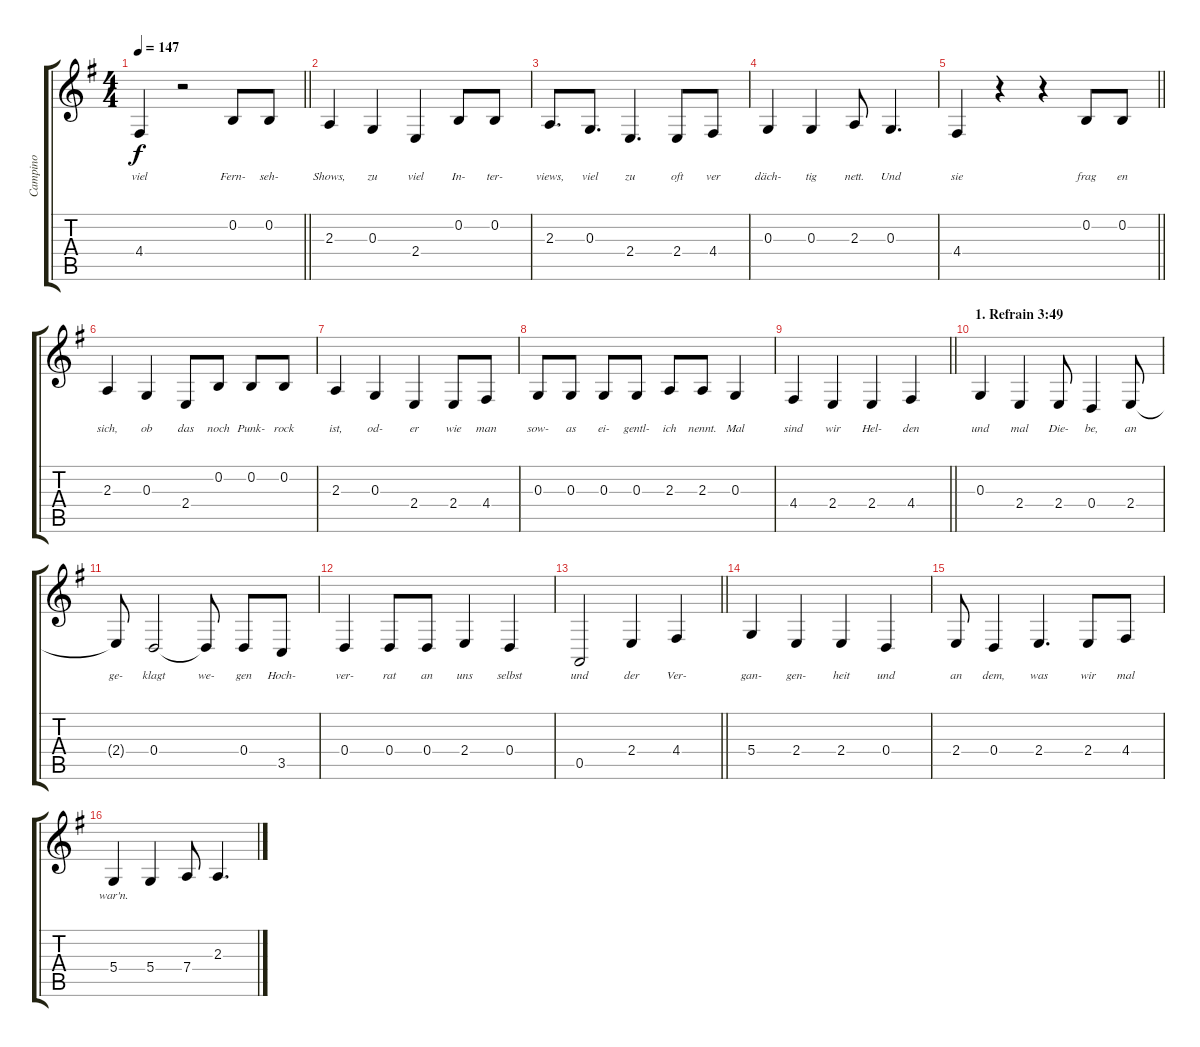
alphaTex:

\track ("Campino" "Campino") {instrument flute}
\staff {score tabs}
\tuning (E4 B3 G3 D3 A2 E2) {hide}
\ts (4 4)
\tempo 147
\clef g2
\barLineRight lightlight
\ks g
4.4.4{lyrics (0 "") lyrics (1 "viel") lyrics (2 "") lyrics (3 "") lyrics (4 "") dy f} r.2 0.2.8{lyrics (0 "") lyrics (1 "Fern-") lyrics (2 "") lyrics (3 "") lyrics (4 "")} 0.2.8{lyrics (0 "") lyrics (1 "seh-") lyrics (2 "") lyrics (3 "") lyrics (4 "")} |
2.3.4{lyrics (0 "") lyrics (1 "Shows,") lyrics (2 "") lyrics (3 "") lyrics (4 "")} 0.3.4{lyrics (0 "") lyrics (1 "zu") lyrics (2 "") lyrics (3 "") lyrics (4 "")} 2.4.4{lyrics (0 "") lyrics (1 "viel") lyrics (2 "") lyrics (3 "") lyrics (4 "")} 0.2.8{lyrics (0 "") lyrics (1 "In-") lyrics (2 "") lyrics (3 "") lyrics (4 "")} 0.2.8{lyrics (0 "") lyrics (1 "ter-") lyrics (2 "") lyrics (3 "") lyrics (4 "")} |
2.3.8{d lyrics (0 "") lyrics (1 "views,") lyrics (2 "") lyrics (3 "") lyrics (4 "")} 0.3.8{d lyrics (0 "") lyrics (1 "viel") lyrics (2 "") lyrics (3 "") lyrics (4 "")} 2.4.4{d lyrics (0 "") lyrics (1 "zu") lyrics (2 "") lyrics (3 "") lyrics (4 "")} 2.4.8{lyrics (0 "") lyrics (1 "oft") lyrics (2 "") lyrics (3 "") lyrics (4 "")} 4.4.8{lyrics (0 "") lyrics (1 "ver") lyrics (2 "") lyrics (3 "") lyrics (4 "")} |
0.3.4{lyrics (0 "") lyrics (1 "däch-") lyrics (2 "") lyrics (3 "") lyrics (4 "")} 0.3.4{lyrics (0 "") lyrics (1 "tig") lyrics (2 "") lyrics (3 "") lyrics (4 "")} 2.3.8{lyrics (0 "") lyrics (1 "nett.") lyrics (2 "") lyrics (3 "") lyrics (4 "")} 0.3.4{d lyrics (0 "") lyrics (1 "Und") lyrics (2 "") lyrics (3 "") lyrics (4 "")} |
\barLineRight lightlight
4.4.4{lyrics (0 "") lyrics (1 "sie") lyrics (2 "") lyrics (3 "") lyrics (4 "")} r.4 r.4 0.2.8{lyrics (0 "") lyrics (1 "frag") lyrics (2 "") lyrics (3 "") lyrics (4 "")} 0.2.8{lyrics (0 "") lyrics (1 "en") lyrics (2 "") lyrics (3 "") lyrics (4 "")} |
2.3.4{lyrics (0 "") lyrics (1 "sich,") lyrics (2 "") lyrics (3 "") lyrics (4 "")} 0.3.4{lyrics (0 "") lyrics (1 "ob") lyrics (2 "") lyrics (3 "") lyrics (4 "")} 2.4.8{lyrics (0 "") lyrics (1 "das") lyrics (2 "") lyrics (3 "") lyrics (4 "")} 0.2.8{lyrics (0 "") lyrics (1 "noch") lyrics (2 "") lyrics (3 "") lyrics (4 "")} 0.2.8{lyrics (0 "") lyrics (1 "Punk-") lyrics (2 "") lyrics (3 "") lyrics (4 "")} 0.2.8{lyrics (0 "") lyrics (1 "rock") lyrics (2 "") lyrics (3 "") lyrics (4 "")} |
2.3.4{lyrics (0 "") lyrics (1 "ist,") lyrics (2 "") lyrics (3 "") lyrics (4 "")} 0.3.4{lyrics (0 "") lyrics (1 "od-") lyrics (2 "") lyrics (3 "") lyrics (4 "")} 2.4.4{lyrics (0 "") lyrics (1 "er") lyrics (2 "") lyrics (3 "") lyrics (4 "")} 2.4.8{lyrics (0 "") lyrics (1 "wie") lyrics (2 "") lyrics (3 "") lyrics (4 "")} 4.4.8{lyrics (0 "") lyrics (1 "man") lyrics (2 "") lyrics (3 "") lyrics (4 "")} |
0.3.8{lyrics (0 "") lyrics (1 "sow-") lyrics (2 "") lyrics (3 "") lyrics (4 "")} 0.3.8{lyrics (0 "") lyrics (1 "as") lyrics (2 "") lyrics (3 "") lyrics (4 "")} 0.3.8{lyrics (0 "") lyrics (1 "ei-") lyrics (2 "") lyrics (3 "") lyrics (4 "")} 0.3.8{lyrics (0 "") lyrics (1 "gentl-") lyrics (2 "") lyrics (3 "") lyrics (4 "")} 2.3.8{lyrics (0 "") lyrics (1 "ich") lyrics (2 "") lyrics (3 "") lyrics (4 "")} 2.3.8{lyrics (0 "") lyrics (1 "nennt.") lyrics (2 "") lyrics (3 "") lyrics (4 "")} 0.3.4{lyrics (0 "") lyrics (1 "Mal") lyrics (2 "") lyrics (3 "") lyrics (4 "")} |
\barLineRight lightlight
4.4.4{lyrics (0 "") lyrics (1 "sind") lyrics (2 "") lyrics (3 "") lyrics (4 "")} 2.4.4{lyrics (0 "") lyrics (1 "wir") lyrics (2 "") lyrics (3 "") lyrics (4 "")} 2.4.4{lyrics (0 "") lyrics (1 "Hel-") lyrics (2 "") lyrics (3 "") lyrics (4 "")} 4.4.4{lyrics (0 "") lyrics (1 "den") lyrics (2 "") lyrics (3 "") lyrics (4 "")} |
\section ("" "1. Refrain 3:49")
0.3.4{lyrics (0 "") lyrics (1 "und") lyrics (2 "") lyrics (3 "") lyrics (4 "")} 2.4.4{lyrics (0 "") lyrics (1 "mal") lyrics (2 "") lyrics (3 "") lyrics (4 "")} 2.4.8{lyrics (0 "") lyrics (1 "Die-") lyrics (2 "") lyrics (3 "") lyrics (4 "")} 0.4.4{lyrics (0 "") lyrics (1 "be,") lyrics (2 "") lyrics (3 "") lyrics (4 "")} 2.4.8{lyrics (0 "") lyrics (1 "an") lyrics (2 "") lyrics (3 "") lyrics (4 "")} |
2.4{t}.8{lyrics (0 "") lyrics (1 "ge-") lyrics (2 "") lyrics (3 "") lyrics (4 "")} 0.4.2{lyrics (0 "") lyrics (1 "klagt") lyrics (2 "") lyrics (3 "") lyrics (4 "")} 0.4{t}.8{lyrics (0 "") lyrics (1 "we-") lyrics (2 "") lyrics (3 "") lyrics (4 "")} 0.4.8{lyrics (0 "") lyrics (1 "gen") lyrics (2 "") lyrics (3 "") lyrics (4 "")} 3.5.8{lyrics (0 "") lyrics (1 "Hoch-") lyrics (2 "") lyrics (3 "") lyrics (4 "")} |
0.4.4{lyrics (0 "") lyrics (1 "ver-") lyrics (2 "") lyrics (3 "") lyrics (4 "")} 0.4.8{lyrics (0 "") lyrics (1 "rat") lyrics (2 "") lyrics (3 "") lyrics (4 "")} 0.4.8{lyrics (0 "") lyrics (1 "an") lyrics (2 "") lyrics (3 "") lyrics (4 "")} 2.4.4{lyrics (0 "") lyrics (1 "uns") lyrics (2 "") lyrics (3 "") lyrics (4 "")} 0.4.4{lyrics (0 "") lyrics (1 "selbst") lyrics (2 "") lyrics (3 "") lyrics (4 "")} |
\barLineRight lightlight
0.5.2{lyrics (0 "") lyrics (1 "und") lyrics (2 "") lyrics (3 "") lyrics (4 "")} 2.4.4{lyrics (0 "") lyrics (1 "der") lyrics (2 "") lyrics (3 "") lyrics (4 "")} 4.4.4{lyrics (0 "") lyrics (1 "Ver-") lyrics (2 "") lyrics (3 "") lyrics (4 "")} |
5.4.4{lyrics (0 "") lyrics (1 "gan-") lyrics (2 "") lyrics (3 "") lyrics (4 "")} 2.4.4{lyrics (0 "") lyrics (1 "gen-") lyrics (2 "") lyrics (3 "") lyrics (4 "")} 2.4.4{lyrics (0 "") lyrics (1 "heit") lyrics (2 "") lyrics (3 "") lyrics (4 "")} 0.4.4{lyrics (0 "") lyrics (1 "und") lyrics (2 "") lyrics (3 "") lyrics (4 "")} |
2.4.8{lyrics (0 "") lyrics (1 "an") lyrics (2 "") lyrics (3 "") lyrics (4 "")} 0.4.4{lyrics (0 "") lyrics (1 "dem,") lyrics (2 "") lyrics (3 "") lyrics (4 "")} 2.4.4{d lyrics (0 "") lyrics (1 "was") lyrics (2 "") lyrics (3 "") lyrics (4 "")} 2.4.8{lyrics (0 "") lyrics (1 "wir") lyrics (2 "") lyrics (3 "") lyrics (4 "")} 4.4.8{lyrics (0 "") lyrics (1 "mal") lyrics (2 "") lyrics (3 "") lyrics (4 "")} |
5.4.4{lyrics (0 "") lyrics (1 "war'n.") lyrics (2 "") lyrics (3 "") lyrics (4 "")} 5.4.4 7.4.8 2.3.4{d}
